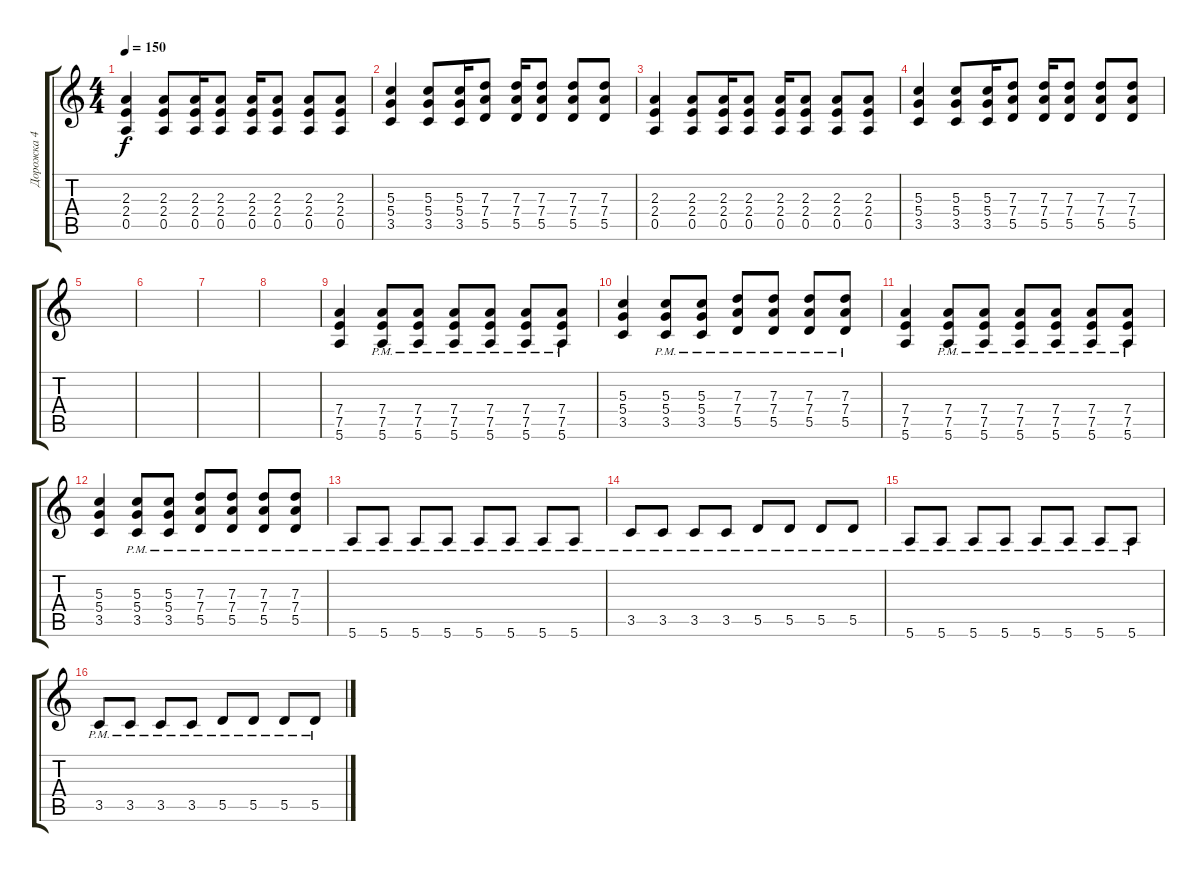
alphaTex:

\track ("Дорожка 4" "Дорожка 4") {instrument distortionguitar}
\staff {score tabs}
\tuning (E4 B3 G3 D3 A2 E2) {hide}
\ts (4 4)
\tempo 150
\clef g2
\ks c
(2.3 2.4 0.5).4{dy f} (2.3 2.4 0.5).8 (2.3 2.4 0.5).16 (2.3 2.4 0.5).8 (2.3 2.4 0.5).16 (2.3 2.4 0.5).8 (2.3 2.4 0.5).8 (2.3 2.4 0.5).8 |
(5.3 5.4 3.5).4 (5.3 5.4 3.5).8 (5.3 5.4 3.5).16 (7.3 7.4 5.5).8 (7.3 7.4 5.5).16 (7.3 7.4 5.5).8 (7.3 7.4 5.5).8 (7.3 7.4 5.5).8 |
(2.3 2.4 0.5).4 (2.3 2.4 0.5).8 (2.3 2.4 0.5).16 (2.3 2.4 0.5).8 (2.3 2.4 0.5).16 (2.3 2.4 0.5).8 (2.3 2.4 0.5).8 (2.3 2.4 0.5).8 |
(5.3 5.4 3.5).4 (5.3 5.4 3.5).8 (5.3 5.4 3.5).16 (7.3 7.4 5.5).8 (7.3 7.4 5.5).16 (7.3 7.4 5.5).8 (7.3 7.4 5.5).8 (7.3 7.4 5.5).8 |
|
|
|
|
(7.4 7.5 5.6).4 (7.4{pm} 7.5{pm} 5.6{pm}).8 (7.4{pm} 7.5{pm} 5.6{pm}).8 (7.4{pm} 7.5{pm} 5.6{pm}).8 (7.4{pm} 7.5{pm} 5.6{pm}).8 (7.4{pm} 7.5{pm} 5.6{pm}).8 (7.4{pm} 7.5{pm} 5.6{pm}).8 |
(5.3 5.4 3.5).4 (5.3{pm} 5.4{pm} 3.5{pm}).8 (5.3{pm} 5.4{pm} 3.5{pm}).8 (7.3{pm} 7.4{pm} 5.5{pm}).8 (7.3{pm} 7.4{pm} 5.5{pm}).8 (7.3{pm} 7.4{pm} 5.5{pm}).8 (7.3{pm} 7.4{pm} 5.5{pm}).8 |
(7.4 7.5 5.6).4 (7.4{pm} 7.5{pm} 5.6{pm}).8 (7.4{pm} 7.5{pm} 5.6{pm}).8 (7.4{pm} 7.5{pm} 5.6{pm}).8 (7.4{pm} 7.5{pm} 5.6{pm}).8 (7.4{pm} 7.5{pm} 5.6{pm}).8 (7.4{pm} 7.5{pm} 5.6{pm}).8 |
(5.3 5.4 3.5).4 (5.3{pm} 5.4{pm} 3.5{pm}).8 (5.3{pm} 5.4{pm} 3.5{pm}).8 (7.3{pm} 7.4{pm} 5.5{pm}).8 (7.3{pm} 7.4{pm} 5.5{pm}).8 (7.3{pm} 7.4{pm} 5.5{pm}).8 (7.3{pm} 7.4{pm} 5.5{pm}).8 |
5.6{pm}.8 5.6{pm}.8 5.6{pm}.8 5.6{pm}.8 5.6{pm}.8 5.6{pm}.8 5.6{pm}.8 5.6{pm}.8 |
3.5{pm}.8 3.5{pm}.8 3.5{pm}.8 3.5{pm}.8 5.5{pm}.8 5.5{pm}.8 5.5{pm}.8 5.5{pm}.8 |
5.6{pm}.8 5.6{pm}.8 5.6{pm}.8 5.6{pm}.8 5.6{pm}.8 5.6{pm}.8 5.6{pm}.8 5.6{pm}.8 |
3.5{pm}.8 3.5{pm}.8 3.5{pm}.8 3.5{pm}.8 5.5{pm}.8 5.5{pm}.8 5.5{pm}.8 5.5{pm}.8
